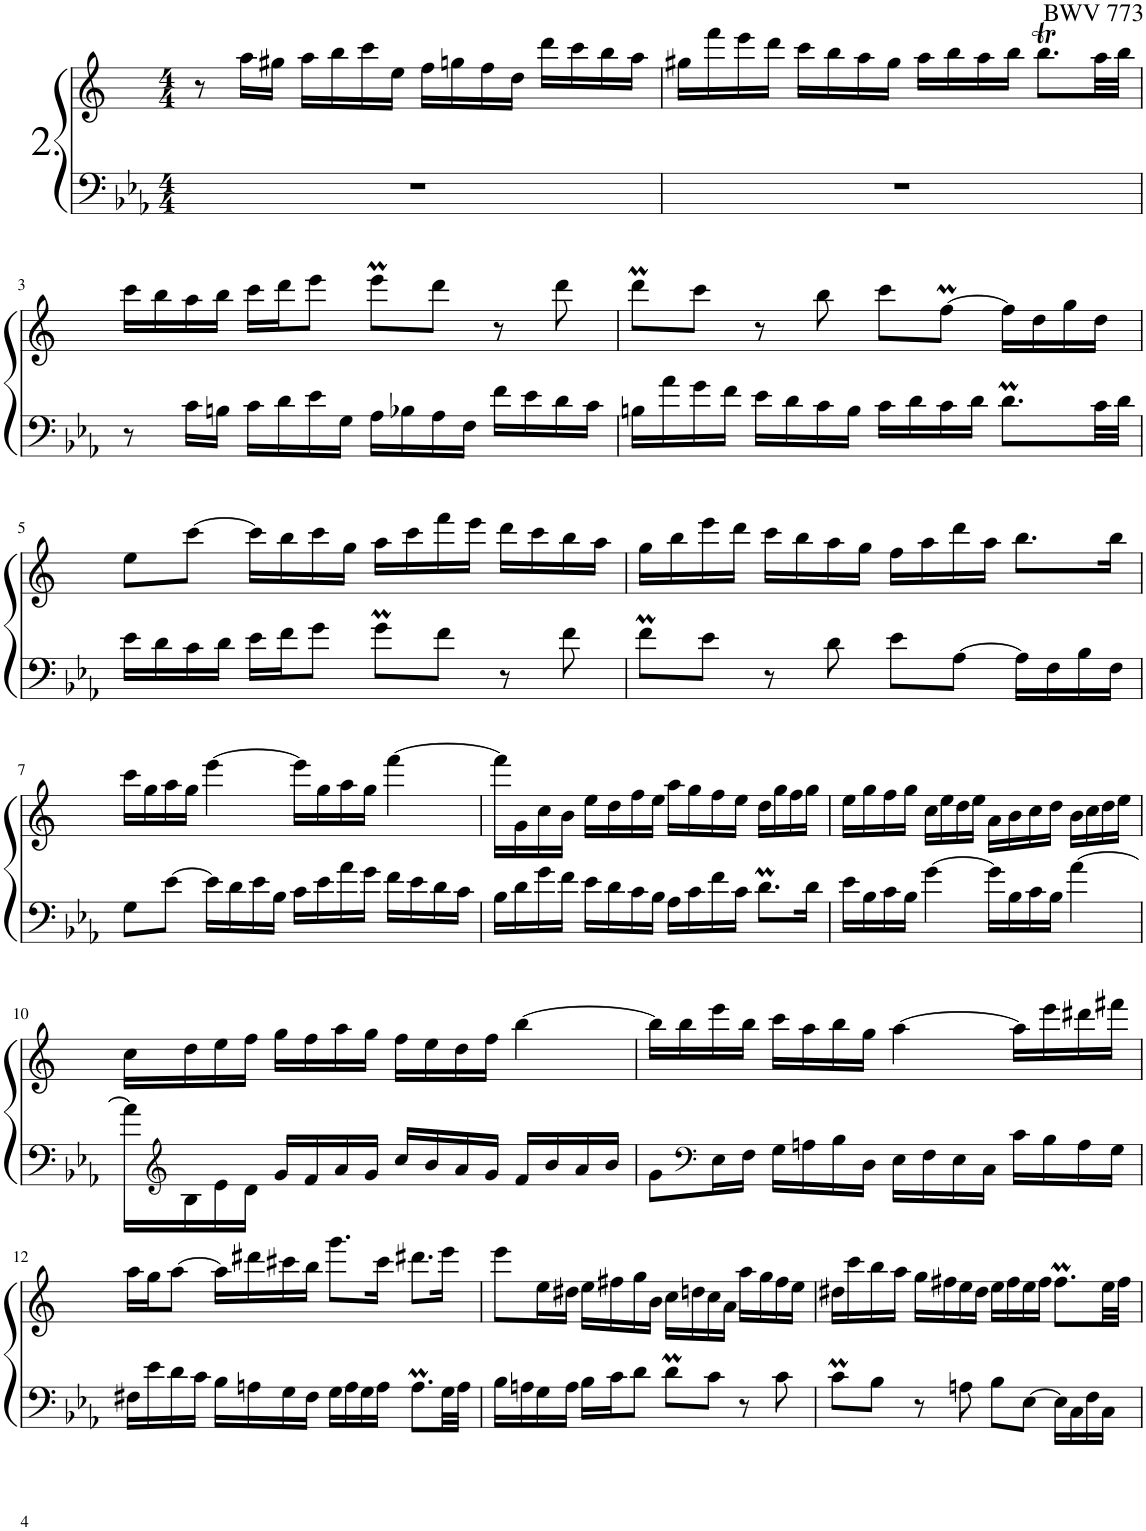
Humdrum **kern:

**kern	**kern
*part2	*part1
*staff2	*staff1
*I"Violoncello	*I"Alto Saxophone
*I'Vc	*I'A Sax
!!LO:PB:g=z
*clefF4	*clefG2
*	*Trd5c9
*k[b-e-a-]	*k[]
*M4/4	*M4/4
=1	=1
1r	8r
.	16aa\LL
.	16gg#X\JJ
.	16aa\LL
.	16bb\
.	16ccc\
.	16ee\JJ
.	16ff\LL
.	16ggn\
.	16ff\
.	16dd\JJ
.	16ddd\LL
.	16ccc\
.	16bb\
.	16aa\JJ
=2	=2
1r	16gg#X\LL
.	16fff\
.	16eee\
.	16ddd\JJ
.	16ccc\LL
.	16bb\
.	16aa\
.	16gg#\JJ
.	16aa\LL
.	16bb\
.	16aa\
.	16bb\JJ
.	8.bbt\L
.	32aa\LL
.	32bb\JJJ
!!LO:LB:g=z
=3	=3
8r	16ccc\LL
.	16bb\
16c\LL	16aa\
16Bn\JJ	16bb\JJ
16c\LL	16ccc\LL
16d\	16ddd\J
16e-\	8eee\J
16G\JJ	.
16A-\LL	8eeem\L
16B-X\	.
16A-\	8ddd\J
16F\JJ	.
16f\LL	8r
16e-\	.
16d\	8ddd\
16c\JJ	.
=4	=4
16Bn\LL	8dddM\L
16a-\	.
16g\	8ccc\J
16f\JJ	.
16e-\LL	8r
16d\	.
16c\	8bb\
16B\JJ	.
16c\LL	8ccc\L
16d\	.
16c\	[8ffM\J
16d\JJ	.
8.dm\L	16ff\LL]
.	16dd\
.	16gg\
32c\LL	16dd\JJ
32d\JJJ	.
!!LO:LB:g=z
=5	=5
16e-\LL	8ee\L
16d\	.
16c\	[8ccc\J
16d\JJ	.
16e-\LL	16ccc\LL]
16f\J	16bb\
8g\J	16ccc\
.	16gg\JJ
8gm\L	16aa\LL
.	16ccc\
8f\J	16fff\
.	16eee\JJ
8r	16ddd\LL
.	16ccc\
8f\	16bb\
.	16aa\JJ
=6	=6
8fM\L	16gg\LL
.	16bb\
8e-\J	16eee\
.	16ddd\JJ
8r	16ccc\LL
.	16bb\
8d\	16aa\
.	16gg\JJ
8e-\L	16ff\LL
.	16aa\
[8A-\J	16ddd\
.	16aa\JJ
16A-\LL]	8.bb\L
16F\	.
16B-\	.
16F\JJ	16bb\Jk
!!LO:LB:g=z
=7	=7
8G\L	16ccc\LL
.	16gg\
[8e-\J	16aa\
.	16gg\JJ
16e-\LL]	[4eee\
16d\	.
16e-\	.
16B-\JJ	.
16c\LL	16eee\LL]
16e-\	16gg\
16a-\	16aa\
16g\JJ	16gg\JJ
16f\LL	[4fff\
16e-\	.
16d\	.
16c\JJ	.
=8	=8
16B-\LL	16fff\LL]
16d\	16g\
16g\	16cc\
16f\JJ	16b\JJ
16e-\LL	16ee\LL
16d\	16dd\
16c\	16ff\
16B-\JJ	16ee\JJ
16A-\LL	16aa\LL
16c\	16gg\
16f\	16ff\
16c\JJ	16ee\JJ
8.dm\L	16dd\LL
.	16gg\
.	16ff\
16d\Jk	16gg\JJ
=9	=9
16e-\LL	16ee\LL
16B-\	16gg\
16c\	16ff\
16B-\JJ	16gg\JJ
[4g\	16cc\LL
.	16ee\
.	16dd\
.	16ee\JJ
16g\LL]	16a\LL
16B-\	16b\
16c\	16cc\
16B-\JJ	16dd\JJ
[4a-\	16b\LL
.	16cc\
.	16dd\
.	16ee\JJ
!!LO:LB:g=z
=10	=10
16a-\LL]	16cc\LL
*clefG2	*
16B-\	16dd\
16e-\	16ee\
16d\JJ	16ff\JJ
16g/LL	16gg\LL
16f/	16ff\
16a-/	16aa\
16g/JJ	16gg\JJ
16cc/LL	16ff\LL
16b-/	16ee\
16a-/	16dd\
16g/JJ	16ff\JJ
16f/LL	[4bb\
16b-/	.
16a-/	.
16b-/JJ	.
=11	=11
8g\L	16bb\LL]
.	16bb\
*clefF4	*
16E-\L	16eee\
16F\JJ	16bb\JJ
16G\LL	16ccc\LL
16An\	16aa\
16B-\	16bb\
16D\JJ	16gg\JJ
16E-\LL	[4aa\
16F\	.
16E-\	.
16C\JJ	.
16c\LL	16aa\LL]
16B-\	16eee\
16A\	16ddd#X\
16G\JJ	16fff#X\JJ
!!LO:LB:g=z
=12	=12
16F#X\LL	16aa\LL
16e-\	16gg\J
16d\	[8aa\J
16c\JJ	.
16B-\LL	16aa\LL]
16An\	16ddd#X\
16G\	16ccc#X\
16F#\JJ	16bb\JJ
16G\LL	8.ggg\L
16A\	.
16G\	.
16A\JJ	16ccc#\Jk
8.Am\L	8.ddd#X\L
32G\LL	16eee\Jk
32A\JJJ	.
=13	=13
16B-\LL	8eee\L
16An\	.
16G\	16ee\L
16A\JJ	16dd#X\JJ
16B-\LL	16ee\LL
16c\J	16ff#X\
8d\J	16gg\
.	16b\JJ
8dm\L	16cc\LL
.	16ddn\
8c\J	16cc\
.	16a\JJ
8r	16aa\LL
.	16gg\
8c\	16ff#\
.	16ee\JJ
=14	=14
8cM\L	16dd#X\LL
.	16ccc\
8B-\J	16bb\
.	16aa\JJ
8r	16gg\LL
.	16ff#X\
8An\	16ee\
.	16dd#\JJ
8B-\L	16ee\LL
.	16ff#\
[8E-\J	16ee\
.	16ff#\JJ
16E-\LL]	8.ff#m\L
16C\	.
16F\	.
16C\JJ	32ee\LL
.	32ff#\JJJ
=	=
*-	*-
